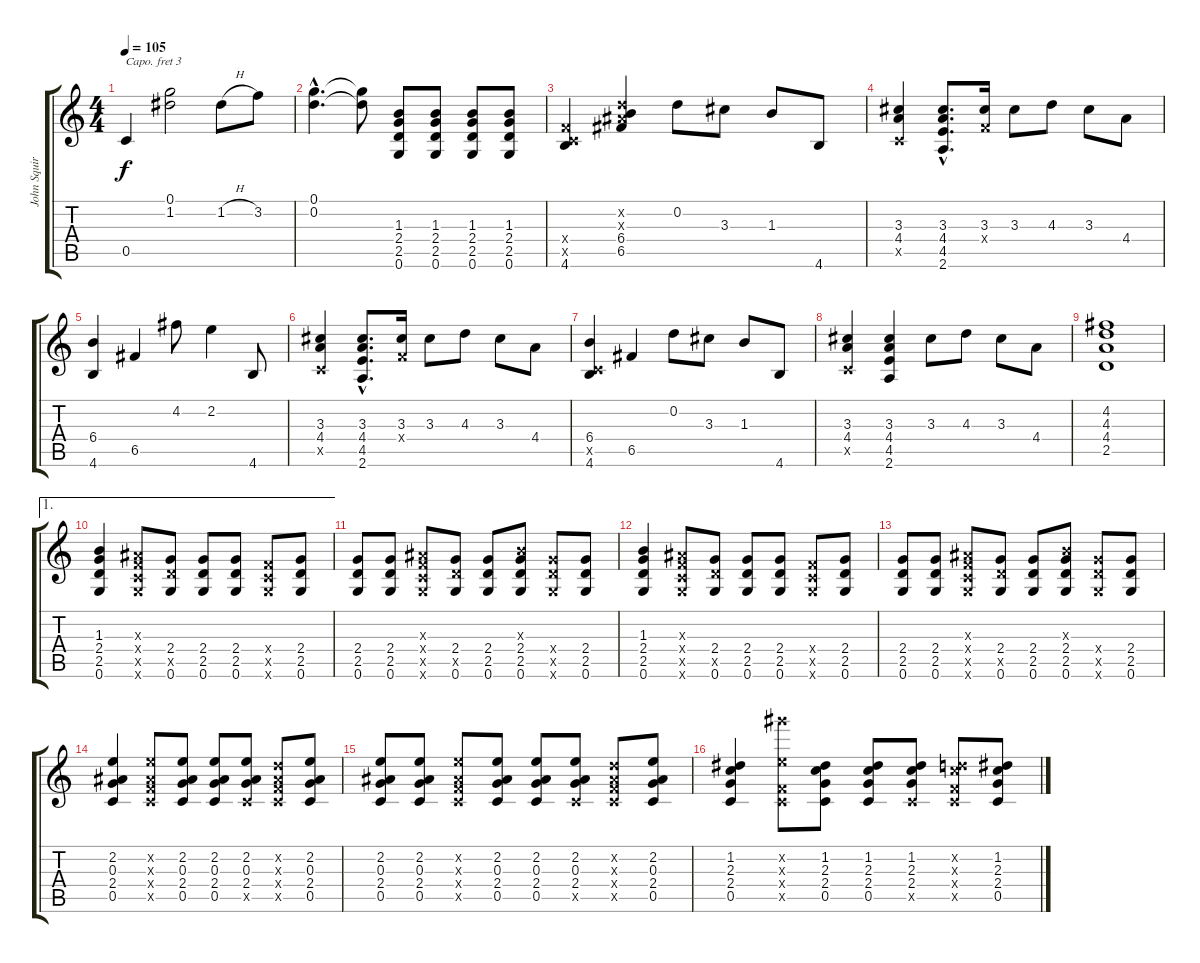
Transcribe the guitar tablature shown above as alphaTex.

\track ("John Squire -guitar" "John Squir") {instrument overdrivenguitar}
\staff {score tabs}
\capo 3
\tuning (E4 B3 G3 D3 A2 E2) {hide}
\ts (4 4)
\tempo 105
\clef g2
\ks c
0.5.4{dy f} (0.1 1.2).2 1.2{h}.8 3.2.8 |
(0.1{hac} 0.2{hac}).4{d} (0.1{t} 0.2{t}).8 (1.3 2.4 2.5 0.6).8 (1.3 2.4 2.5 0.6).8 (1.3 2.4 2.5 0.6).8 (1.3 2.4 2.5 0.6).8 |
(0.4{x} 0.5{x} 4.6).4 (0.2{x} 0.3{x} 6.4 6.5).4 0.2.8 3.3.8 1.3.8 4.6.8 |
(3.3 4.4 0.5{x}).4 (3.3{hac} 4.4{hac} 4.5{hac} 2.6{hac}).8{d} (3.3 0.4{x}).16 3.3.8 4.3.8 3.3.8 4.4.8 |
(6.4 4.6).4 6.5.4 4.2.8 2.2.4 4.6.8 |
(3.3 4.4 0.5{x}).4 (3.3{hac} 4.4{hac} 4.5{hac} 2.6{hac}).8{d} (3.3 0.4{x}).16 3.3.8 4.3.8 3.3.8 4.4.8 |
(6.4 0.5{x} 4.6).4 6.5.4 0.2.8 3.3.8 1.3.8 4.6.8 |
(3.3 4.4 0.5{x}).4 (3.3 4.4 4.5 2.6).4 3.3.8 4.3.8 3.3.8 4.4.8 |
(4.2 4.3 4.4 2.5).1 |
\ae 1
(1.3 2.4 2.5 0.6).4{volume 12} (0.3{x} 0.4{x} 0.5{x} 0.6{x}).8 (2.4 2.5{x} 0.6).8 (2.4 2.5 0.6).8 (2.4 2.5 0.6).8 (0.4{x} 0.5{x} 0.6{x}).8 (2.4 2.5 0.6).8 |
(2.4 2.5 0.6).8 (2.4 2.5 0.6).8 (0.3{x} 0.4{x} 0.5{x} 0.6{x}).8 (2.4 2.5{x} 0.6).8 (2.4 2.5 0.6).8 (1.3{x} 2.4 2.5 0.6).8 (2.4{x} 2.5{x} 0.6{x}).8 (2.4 2.5 0.6).8 |
(1.3 2.4 2.5 0.6).4 (0.3{x} 0.4{x} 0.5{x} 0.6{x}).8 (2.4 2.5{x} 0.6).8 (2.4 2.5 0.6).8 (2.4 2.5 0.6).8 (0.4{x} 0.5{x} 0.6{x}).8 (2.4 2.5 0.6).8 |
(2.4 2.5 0.6).8 (2.4 2.5 0.6).8 (0.3{x} 0.4{x} 0.5{x} 0.6{x}).8 (2.4 2.5{x} 0.6).8 (2.4 2.5 0.6).8 (1.3{x} 2.4 2.5 0.6).8 (2.4{x} 2.5{x} 0.6{x}).8 (2.4 2.5 0.6).8 |
(2.2 0.3 2.4 0.5).4 (2.2{x} 0.3{x} 0.4{x} 0.5{x}).8 (2.2 0.3 2.4 0.5).8 (2.2 0.3 2.4 0.5).8 (2.2 0.3 2.4 0.5{x}).8 (0.2{x} 0.3{x} 0.4{x} 0.5{x}).8 (2.2 0.3 2.4 0.5).8 |
(2.2 0.3 2.4 0.5).8 (2.2 0.3 2.4 0.5).8 (2.2{x} 0.3{x} 0.4{x} 0.5{x}).8 (2.2 0.3 2.4 0.5).8 (2.2 0.3 2.4 0.5).8 (2.2 0.3 2.4 0.5{x}).8 (0.2{x} 0.3{x} 0.4{x} 0.5{x}).8 (2.2 0.3 2.4 0.5).8 |
(1.2 2.3 2.4 0.5).4 (2.2{x} 22.3{x} 0.4{x} 0.5{x}).8 (1.2 2.3 2.4 0.5).8 (1.2 2.3 2.4 0.5).8 (1.2 2.3 2.4 0.5{x}).8 (0.2{x} 2.3{x} 0.4{x} 0.5{x}).8 (1.2 2.3 2.4 0.5).8
